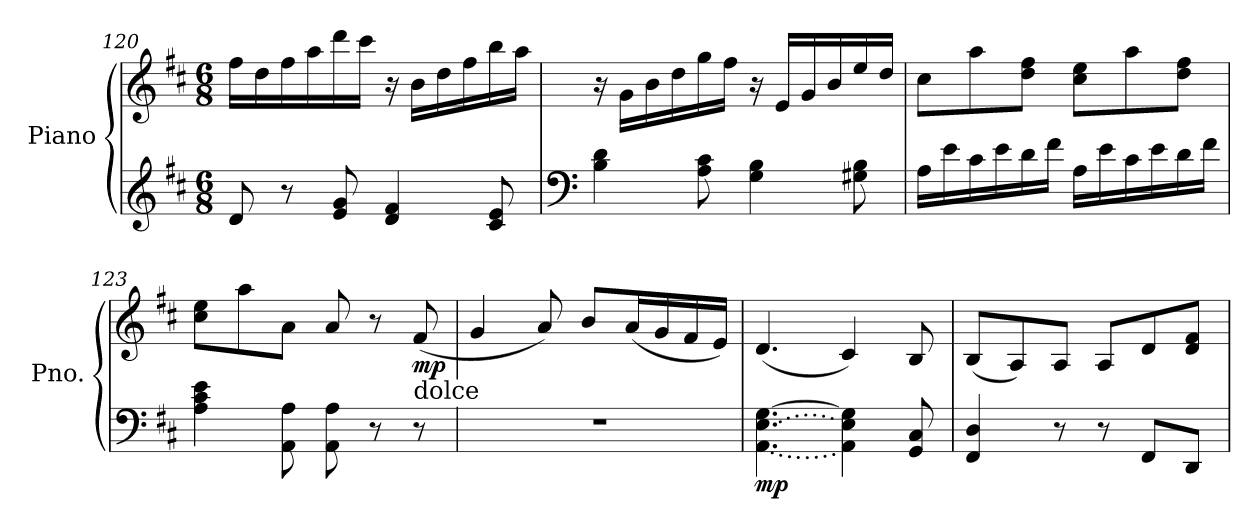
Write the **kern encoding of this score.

**kern	**kern	**dynam
*part1	*part1	*part1
*staff2	*staff1	*staff1/2
*I"Piano	*	*
*I'Pno.	*	*
!!LO:LB:g=z
*clefG2	*clefG2	*
*k[f#c#]	*k[f#c#]	*
*M6/8	*M6/8	*
=120	=120	=120
8d/	16ff#\LL	.
.	16dd\	.
8r	16ff#\	.
.	16aa\	.
8e/ 8g/	16ddd\	.
.	16ccc#\JJ	.
4d/ 4f#/	16r	.
.	16b\LL	.
.	16dd\	.
.	16ff#\	.
8c#/ 8e/	16bb\	.
.	16aa\JJ	.
=121	=121	=121
*clefF4	*	*
4B\ 4d\	16r	.
.	16g\LL	.
.	16b\	.
.	16dd\	.
8A\ 8c#\	16gg\	.
.	16ff#\JJ	.
4G\ 4B\	16r	.
.	16e/LL	.
.	16g/	.
.	16b/	.
8G#X\ 8B\	16ee/	.
.	16dd/JJ	.
=122	=122	=122
16A\LL	8cc#\L	.
16e\	.	.
16c#\	8aa\	.
16e\	.	.
16d\	8dd\ 8ff#\J	.
16f#\JJ	.	.
16A\LL	8cc#\ 8ee\L	.
16e\	.	.
16c#\	8aa\	.
16e\	.	.
16d\	8dd\ 8ff#\J	.
16f#\JJ	.	.
=123	=123	=123
4A\ 4c#\ 4e\	8cc#\ 8ee\L	.
.	8aa\	.
8AA\ 8A\	8a\J	.
8AA\ 8A\	8a/	.
8r	8r	.
!	!LO:TX:b:t=dolce	!
!	!	!LO:DY:b
8r	(<8f#/	mp
!!LO:LB:g=z
=124	=124	=124
2.r	4g/	.
.	8a/)	.
.	8b/L	.
.	(<16a/L	.
.	16g/	.
.	16f#/	.
.	16e/JJ)	.
=125	=125	=125
!LO:T:n=1:dot	!	!
!LO:T:n=2:dot	!	!LO:DY:b=2
[4.AA\ [4.E\ [4.G\	(<4.d/	mp
4AA\] 4E\] 4G\]	4c#/)	.
8GG/ 8C#/	8B/	.
=126	=126	=126
4FF#/ 4D/	(<8B/L	.
.	8A/)	.
8r	8A/J	.
8r	8A/L	.
8FF#/L	8d/	.
8DD/J	8d/ 8f#/J	.
=	=	=
*-	*-	*-
